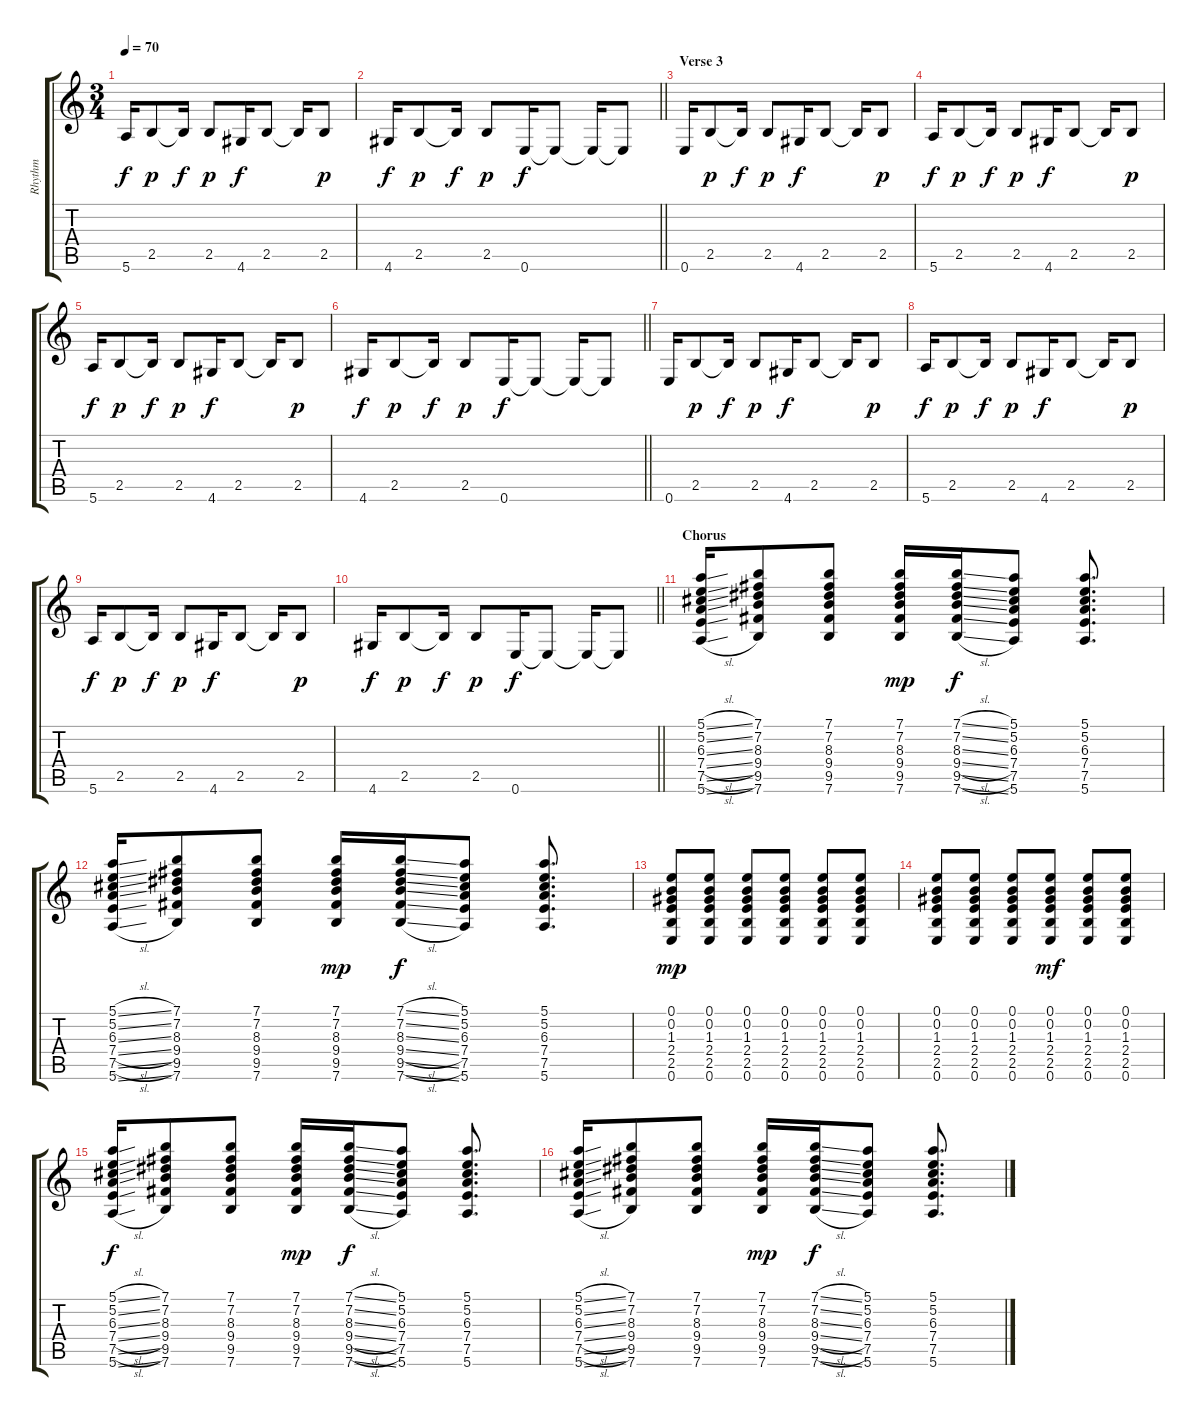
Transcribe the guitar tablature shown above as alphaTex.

\track ("Rhythm" "Rhythm") {instrument electricguitarclean}
\staff {score tabs}
\tuning (E4 B3 G3 D3 A2 E2) {hide}
\ts (3 4)
\tempo 70
\clef g2
\ks c
5.6.16{dy f} 2.5.8{dy p} 2.5{t}.16{dy f} 2.5.8{dy p} 4.6.16{dy f} 2.5.8 2.5{t}.16 2.5.8{dy p} |
\barLineRight lightlight
4.6.16{dy f} 2.5.8{dy p} 2.5{t}.16{dy f} 2.5.8{dy p} 0.6.16{dy f} 0.6{t}.8 0.6{t}.16 0.6{t}.8 |
\section ("" "Verse 3")
0.6.16 2.5.8{dy p} 2.5{t}.16{dy f} 2.5.8{dy p} 4.6.16{dy f} 2.5.8 2.5{t}.16 2.5.8{dy p} |
5.6.16{dy f} 2.5.8{dy p} 2.5{t}.16{dy f} 2.5.8{dy p} 4.6.16{dy f} 2.5.8 2.5{t}.16 2.5.8{dy p} |
5.6.16{dy f} 2.5.8{dy p} 2.5{t}.16{dy f} 2.5.8{dy p} 4.6.16{dy f} 2.5.8 2.5{t}.16 2.5.8{dy p} |
\barLineRight lightlight
4.6.16{dy f} 2.5.8{dy p} 2.5{t}.16{dy f} 2.5.8{dy p} 0.6.16{dy f} 0.6{t}.8 0.6{t}.16 0.6{t}.8 |
0.6.16 2.5.8{dy p} 2.5{t}.16{dy f} 2.5.8{dy p} 4.6.16{dy f} 2.5.8 2.5{t}.16 2.5.8{dy p} |
5.6.16{dy f} 2.5.8{dy p} 2.5{t}.16{dy f} 2.5.8{dy p} 4.6.16{dy f} 2.5.8 2.5{t}.16 2.5.8{dy p} |
5.6.16{dy f} 2.5.8{dy p} 2.5{t}.16{dy f} 2.5.8{dy p} 4.6.16{dy f} 2.5.8 2.5{t}.16 2.5.8{dy p} |
\barLineRight lightlight
4.6.16{dy f} 2.5.8{dy p} 2.5{t}.16{dy f} 2.5.8{dy p} 0.6.16{dy f} 0.6{t}.8 0.6{t}.16 0.6{t}.8 |
\section ("" "Chorus")
(5.1{sl} 5.2{sl} 6.3{sl} 7.4{sl} 7.5{sl} 5.6{sl}).16 (7.1 7.2 8.3 9.4 9.5 7.6).8 (7.1 7.2 8.3 9.4 9.5 7.6).8 (7.1 7.2 8.3 9.4 9.5 7.6).16{dy mp} (7.1{sl} 7.2{sl} 8.3{sl} 9.4{sl} 9.5{sl} 7.6{sl}).16{dy f} (5.1 5.2 6.3 7.4 7.5 5.6).8 (5.1 5.2 6.3 7.4 7.5 5.6).8{d} |
(5.1{sl} 5.2{sl} 6.3{sl} 7.4{sl} 7.5{sl} 5.6{sl}).16 (7.1 7.2 8.3 9.4 9.5 7.6).8 (7.1 7.2 8.3 9.4 9.5 7.6).8 (7.1 7.2 8.3 9.4 9.5 7.6).16{dy mp} (7.1{sl} 7.2{sl} 8.3{sl} 9.4{sl} 9.5{sl} 7.6{sl}).16{dy f} (5.1 5.2 6.3 7.4 7.5 5.6).8 (5.1 5.2 6.3 7.4 7.5 5.6).8{d} |
(0.1 0.2 1.3 2.4 2.5 0.6).8{dy mp} (0.1 0.2 1.3 2.4 2.5 0.6).8 (0.1 0.2 1.3 2.4 2.5 0.6).8 (0.1 0.2 1.3 2.4 2.5 0.6).8 (0.1 0.2 1.3 2.4 2.5 0.6).8 (0.1 0.2 1.3 2.4 2.5 0.6).8 |
(0.1 0.2 1.3 2.4 2.5 0.6).8 (0.1 0.2 1.3 2.4 2.5 0.6).8 (0.1 0.2 1.3 2.4 2.5 0.6).8 (0.1 0.2 1.3 2.4 2.5 0.6).8{dy mf} (0.1 0.2 1.3 2.4 2.5 0.6).8 (0.1 0.2 1.3 2.4 2.5 0.6).8 |
(5.1{sl} 5.2{sl} 6.3{sl} 7.4{sl} 7.5{sl} 5.6{sl}).16{dy f} (7.1 7.2 8.3 9.4 9.5 7.6).8 (7.1 7.2 8.3 9.4 9.5 7.6).8 (7.1 7.2 8.3 9.4 9.5 7.6).16{dy mp} (7.1{sl} 7.2{sl} 8.3{sl} 9.4{sl} 9.5{sl} 7.6{sl}).16{dy f} (5.1 5.2 6.3 7.4 7.5 5.6).8 (5.1 5.2 6.3 7.4 7.5 5.6).8{d} |
(5.1{sl} 5.2{sl} 6.3{sl} 7.4{sl} 7.5{sl} 5.6{sl}).16 (7.1 7.2 8.3 9.4 9.5 7.6).8 (7.1 7.2 8.3 9.4 9.5 7.6).8 (7.1 7.2 8.3 9.4 9.5 7.6).16{dy mp} (7.1{sl} 7.2{sl} 8.3{sl} 9.4{sl} 9.5{sl} 7.6{sl}).16{dy f} (5.1 5.2 6.3 7.4 7.5 5.6).8 (5.1 5.2 6.3 7.4 7.5 5.6).8{d}
